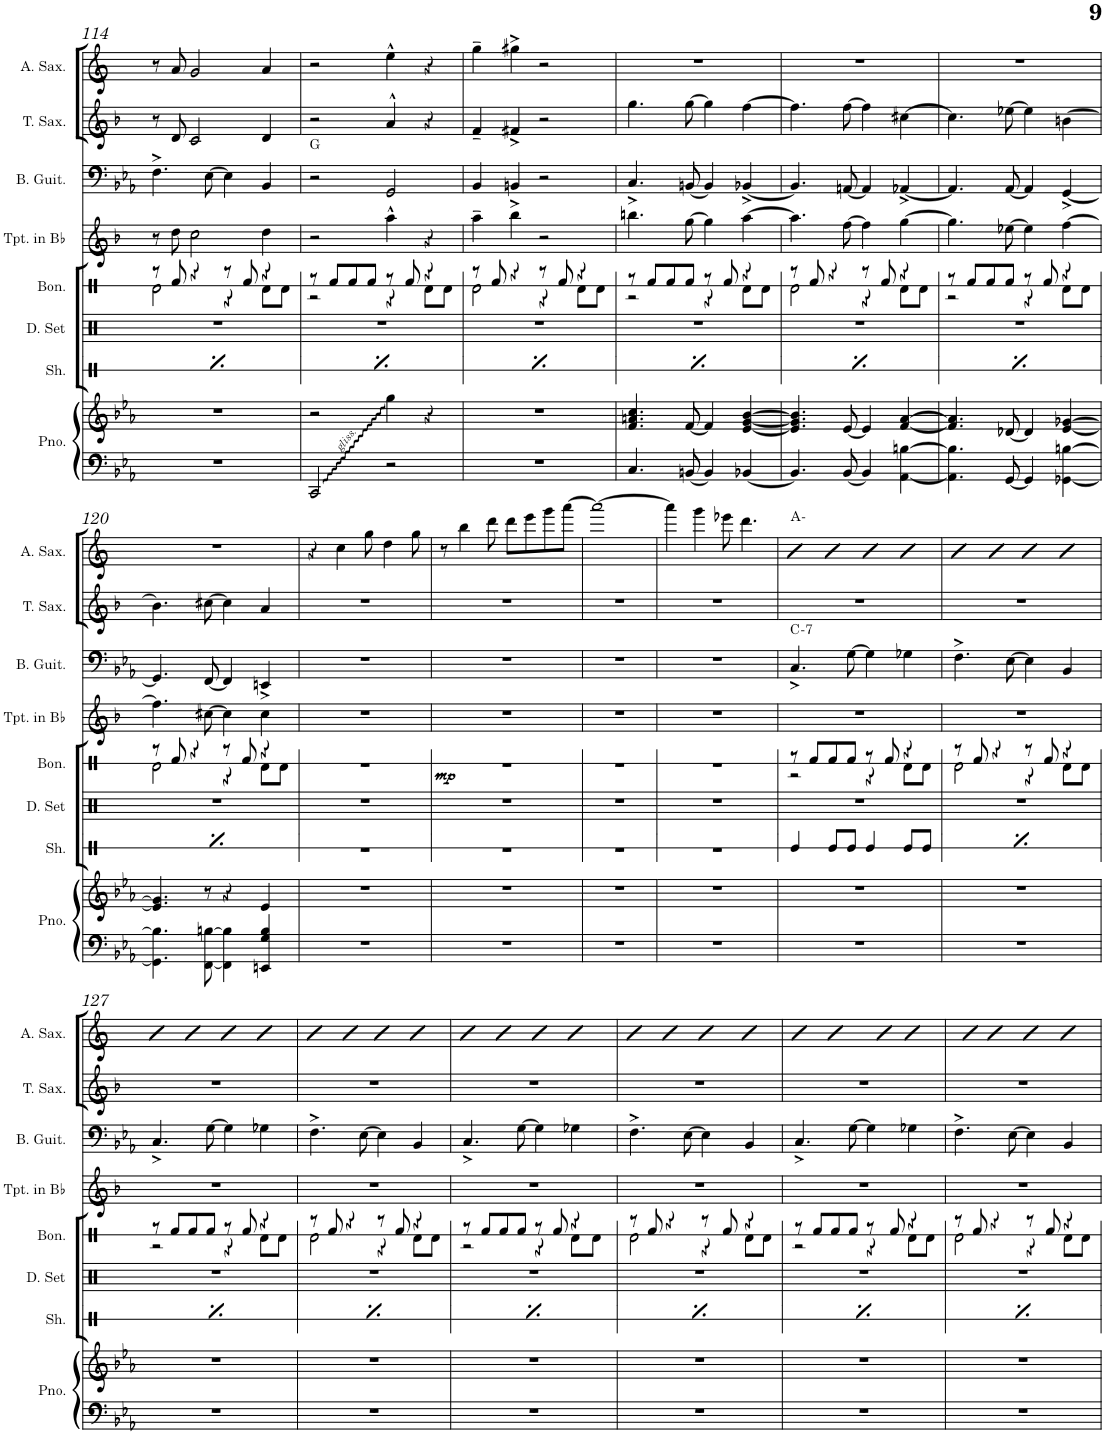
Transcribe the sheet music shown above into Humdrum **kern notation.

**kern	**kern	**kern	**kern	**kern	**dynam	**kern	**kern	**harte	**kern	**kern	**harte
*part8	*part8	*part7	*part6	*part5	*part5	*part4	*part3	*part3	*part2	*part1	*part1
*staff9	*staff8	*staff7	*staff6	*staff5	*staff5	*staff4	*staff3	*	*staff2	*staff1	*
*I"Piano	*	*I"Shaker	*I"Drumset	*I"Bongos	*	*I"Trumpet in Bb	*I"Bass Guitar	*	*I"Tenor Saxophone	*I"Alto Saxophone	*
*I'Pno.	*	*I'Sh.	*I'D. Set	*I'Bon.	*	*I'Tpt. in Bb	*I'B. Guit.	*	*I'T. Sax.	*I'A. Sax.	*
!!LO:PB:g=z
*clefF4	*clefG2	*clefX	*clefX	*clefX	*	*clefG2	*clefF4	*	*clefG2	*clefG2	*
*	*	*	*	*	*	*Trd1c2	*Trd7c12	*	*Trd8c14	*Trd5c9	*
*k[b-e-a-]	*k[b-e-a-]	*k[]	*k[]	*k[]	*	*k[b-]	*k[b-e-a-]	*	*k[b-]	*k[]	*
*M4/4	*M4/4	*M4/4	*M4/4	*M4/4	*	*M4/4	*M4/4	*	*M4/4	*M4/4	*
=114	=114	=114	=114	=114	=114	=114	=114	=114	=114	=114	=114
*	*	*	*	*^	*	*	*	*	*	*	*
1r	1r	4Re/	1r	8r	2Rd\	.	8r	4.F^\	.	8r	8r	.
.	.	.	.	8Rf/	.	.	8dd\	.	.	8d/	8a/	.
.	.	8Re/L	.	4r	.	.	2cc\	.	.	2c/	2g/	.
.	.	8Re/J	.	.	.	.	.	[8E-\	.	.	.	.
.	.	4Re/	.	8r	4r	.	.	4E-\]	.	.	.	.
.	.	.	.	8Rf/	.	.	.	.	.	.	.	.
.	.	8Re/L	.	4r	8Rd\L	.	4dd\	4BB-/	.	4d/	4a/	.
.	.	8Re/J	.	.	8Rd\J	.	.	.	.	.	.	.
=115	=115	=115	=115	=115	=115	=115	=115	=115	=115	=115	=115	=115
2CC/	2r	4Re/	1r	8r	2r	.	2r	2r	G:maj	2r	2r	.
.	.	.	.	8Rf/L	.	.	.	.	.	.	.	.
.	.	8Re/L	.	8Rf/	.	.	.	.	.	.	.	.
.	.	8Re/J	.	8Rf/J	.	.	.	.	.	.	.	.
2r	4gg\	4Re/	.	8r	4r	.	4aa^^\	2GG/	.	4a^^/	4ee^^\	.
.	.	.	.	8Rf/	.	.	.	.	.	.	.	.
.	4r	8Re/L	.	4r	8Rd\L	.	4r	.	.	4r	4r	.
.	.	8Re/J	.	.	8Rd\J	.	.	.	.	.	.	.
=116	=116	=116	=116	=116	=116	=116	=116	=116	=116	=116	=116	=116
1r	1r	4Re/	1r	8r	2Rd\	.	4aa~\	4BB-/	.	4f~/	4gg~\	.
.	.	.	.	8Rf/	.	.	.	.	.	.	.	.
.	.	8Re/L	.	4r	.	.	4bb-^\	4BBn/	.	4f#X^/	4gg#X^\	.
.	.	8Re/J	.	.	.	.	.	.	.	.	.	.
.	.	4Re/	.	8r	4r	.	2r	2r	.	2r	2r	.
.	.	.	.	8Rf/	.	.	.	.	.	.	.	.
.	.	8Re/L	.	4r	8Rd\L	.	.	.	.	.	.	.
.	.	8Re/J	.	.	8Rd\J	.	.	.	.	.	.	.
=117	=117	=117	=117	=117	=117	=117	=117	=117	=117	=117	=117	=117
4.C/	4.f/ 4.an/ 4.cc/	4Re/	1r	8r	2r	.	4.bbn\	4.C^/	.	4.gg\	1r	.
.	.	.	.	8Rf/L	.	.	.	.	.	.	.	.
.	.	8Re/L	.	8Rf/	.	.	.	.	.	.	.	.
[8BBn/	[8f/	8Re/J	.	8Rf/J	.	.	[8gg\	[8BBn/	.	[8gg\	.	.
4BB/]	4f/]	4Re/	.	8r	4r	.	4gg\]	4BB/]	.	4gg\]	.	.
.	.	.	.	8Rf/	.	.	.	.	.	.	.	.
[4BB-X/	[4e-/ [4g/ [4b-/	8Re/L	.	4r	8Rd\L	.	[4aa\	[4BB-X^/	.	[4ff\	.	.
.	.	8Re/J	.	.	8Rd\J	.	.	.	.	.	.	.
=118	=118	=118	=118	=118	=118	=118	=118	=118	=118	=118	=118	=118
4.BB-/]	4.e-/] 4.g/] 4.b-/]	4Re/	1r	8r	2Rd\	.	4.aa\]	4.BB-/]	.	4.ff\]	1r	.
.	.	.	.	8Rf/	.	.	.	.	.	.	.	.
.	.	8Re/L	.	4r	.	.	.	.	.	.	.	.
[8BB-/	[8e-/	8Re/J	.	.	.	.	[8ff\	[8AAn/	.	[8ff\	.	.
4BB-/]	4e-/]	4Re/	.	8r	4r	.	4ff\]	4AA/]	.	4ff\]	.	.
.	.	.	.	8Rf/	.	.	.	.	.	.	.	.
[4AA-\ [4Bn\	[4f/ [4a-/	8Re/L	.	4r	8Rd\L	.	[4gg\	[4AA-X^/	.	[4cc#X\	.	.
.	.	8Re/J	.	.	8Rd\J	.	.	.	.	.	.	.
=119	=119	=119	=119	=119	=119	=119	=119	=119	=119	=119	=119	=119
4.AA-\] 4.B\]	4.f/] 4.a-/]	4Re/	1r	8r	2r	.	4.gg\]	4.AA-/]	.	4.cc#\]	1r	.
.	.	.	.	8Rf/L	.	.	.	.	.	.	.	.
.	.	8Re/L	.	8Rf/	.	.	.	.	.	.	.	.
[8GG/	[8d-X/	8Re/J	.	8Rf/J	.	.	[8ee-X\	[8AA-/	.	[8ee-X\	.	.
4GG/]	4d-/]	4Re/	.	8r	4r	.	4ee-\]	4AA-/]	.	4ee-\]	.	.
.	.	.	.	8Rf/	.	.	.	.	.	.	.	.
[4GG-X\ [4Bn\	[4e-/ [4g-X/	8Re/L	.	4r	8Rd\L	.	[4ff\	[4GG^/	.	[4bn\	.	.
.	.	8Re/J	.	.	8Rd\J	.	.	.	.	.	.	.
!!LO:LB:g=z
=120	=120	=120	=120	=120	=120	=120	=120	=120	=120	=120	=120	=120
4.GG-\] 4.B\]	4.e-/] 4.g-/]	4Re/	1r	8r	2Rd\	.	4.ff\]	4.GG/]	.	4.b\]	1r	.
.	.	.	.	8Rf/	.	.	.	.	.	.	.	.
.	.	8Re/L	.	4r	.	.	.	.	.	.	.	.
[8FF\ [8Bn\	8r	8Re/J	.	.	.	.	[8cc#X\	[8FF/	.	[8cc#X\	.	.
4FF\] 4B\]	4r	4Re/	.	8r	4r	.	4cc#\]	4FF/]	.	4cc#\]	.	.
.	.	.	.	8Rf/	.	.	.	.	.	.	.	.
4EEn/ 4G/ 4B/	4e-/	8Re/L	.	4r	8Rd\L	.	4cc#\	4EEn^/	.	4a/	.	.
.	.	8Re/J	.	.	8Rd\J	.	.	.	.	.	.	.
*	*	*	*	*v	*v	*	*	*	*	*	*	*
=121	=121	=121	=121	=121	=121	=121	=121	=121	=121	=121	=121
1r	1r	1r	1r	1r	.	1r	1r	.	1r	4r	.
.	.	.	.	.	.	.	.	.	.	4cc\	.
.	.	.	.	.	.	.	.	.	.	8gg\	.
.	.	.	.	.	.	.	.	.	.	4dd\	.
.	.	.	.	.	.	.	.	.	.	8gg\	.
=122	=122	=122	=122	=122	=122	=122	=122	=122	=122	=122	=122
!	!	!	!	!	!LO:DY:b	!	!	!	!	!	!
1r	1r	1r	1r	1r	mp	1r	1r	.	1r	8r	.
.	.	.	.	.	.	.	.	.	.	4bb\	.
.	.	.	.	.	.	.	.	.	.	[8ddd\	.
.	.	.	.	.	.	.	.	.	.	8ddd\L]	.
.	.	.	.	.	.	.	.	.	.	8eee\	.
.	.	.	.	.	.	.	.	.	.	8ggg\	.
.	.	.	.	.	.	.	.	.	.	[8aaa\J	.
=123	=123	=123	=123	=123	=123	=123	=123	=123	=123	=123	=123
1r	1r	1r	1r	1r	.	1r	1r	.	1r	1aaa_	.
=124	=124	=124	=124	=124	=124	=124	=124	=124	=124	=124	=124
1r	1r	1r	1r	1r	.	1r	1r	.	1r	4aaa\]	.
.	.	.	.	.	.	.	.	.	.	4ggg\	.
.	.	.	.	.	.	.	.	.	.	8eee-X\	.
.	.	.	.	.	.	.	.	.	.	4.ddd\	.
=125	=125	=125	=125	=125	=125	=125	=125	=125	=125	=125	=125
*	*	*	*	*^	*	*	*	*	*	*^	*
!	!	!	!	!	!	!	!	!	!LO:H:kt=7	!	!	!	!
1r	1r	4Re/	1r	8r	2r	.	1r	4.C^/	C:min7	1r	2ccc!	4b	A:min
.	.	.	.	8Rf/L	.	.	.	.	.	.	.	.	.
.	.	8Re/L	.	8Rf/	.	.	.	.	.	.	.	4b	.
.	.	8Re/J	.	8Rf/J	.	.	.	[8G\	.	.	.	.	.
.	.	4Re/	.	8r	4r	.	.	4G\]	.	.	4.ddd!	4b	.
.	.	.	.	8Rf/	.	.	.	.	.	.	.	.	.
.	.	8Re/L	.	4r	8Rd\L	.	.	4G-X\	.	.	.	4b	.
.	.	8Re/J	.	.	8Rd\J	.	.	.	.	.	[8eee!	.	.
=126	=126	=126	=126	=126	=126	=126	=126	=126	=126	=126	=126	=126	=126
1r	1r	4Re/	1r	8r	2Rd\	.	1r	4.F^\	.	1r	4eee!]	4b	.
.	.	.	.	8Rf/	.	.	.	.	.	.	.	.	.
.	.	8Re/L	.	4r	.	.	.	.	.	.	4aa!	4b	.
.	.	8Re/J	.	.	.	.	.	[8E-\	.	.	.	.	.
.	.	4Re/	.	8r	4r	.	.	4E-\]	.	.	2ryy	4b	.
.	.	.	.	8Rf/	.	.	.	.	.	.	.	.	.
.	.	8Re/L	.	4r	8Rd\L	.	.	4BB-/	.	.	.	4b	.
.	.	8Re/J	.	.	8Rd\J	.	.	.	.	.	.	.	.
!!LO:LB:g=z	!!
=127	=127	=127	=127	=127	=127	=127	=127	=127	=127	=127	=127	=127	=127
1r	1r	4Re/	1r	8r	2r	.	1r	4.C^/	.	1r	2ryy	4b	.
.	.	.	.	8Rf/L	.	.	.	.	.	.	.	.	.
.	.	8Re/L	.	8Rf/	.	.	.	.	.	.	.	4b	.
.	.	8Re/J	.	8Rf/J	.	.	.	[8G\	.	.	.	.	.
.	.	4Re/	.	8r	4r	.	.	4G\]	.	.	4ryy	4b	.
.	.	.	.	8Rf/	.	.	.	.	.	.	.	.	.
.	.	8Re/L	.	4r	8Rd\L	.	.	4G-X\	.	.	8aa!L	4b	.
.	.	8Re/J	.	.	8Rd\J	.	.	.	.	.	8aa!J	.	.
=128	=128	=128	=128	=128	=128	=128	=128	=128	=128	=128	=128	=128	=128
1r	1r	4Re/	1r	8r	2Rd\	.	1r	4.F^\	.	1r	8eee-X!	4b	.
.	.	.	.	8Rf/	.	.	.	.	.	.	4.ddd!	.	.
.	.	8Re/L	.	4r	.	.	.	.	.	.	.	4b	.
.	.	8Re/J	.	.	.	.	.	[8E-\	.	.	.	.	.
.	.	4Re/	.	8r	4r	.	.	4E-\]	.	.	8eee-!	4b	.
.	.	.	.	8Rf/	.	.	.	.	.	.	[4.ddd!	.	.
.	.	8Re/L	.	4r	8Rd\L	.	.	4BB-/	.	.	.	4b	.
.	.	8Re/J	.	.	8Rd\J	.	.	.	.	.	.	.	.
=129	=129	=129	=129	=129	=129	=129	=129	=129	=129	=129	=129	=129	=129
1r	1r	4Re/	1r	8r	2r	.	1r	4.C^/	.	1r	2.ddd!]	4b	.
.	.	.	.	8Rf/L	.	.	.	.	.	.	.	.	.
.	.	8Re/L	.	8Rf/	.	.	.	.	.	.	.	4b	.
.	.	8Re/J	.	8Rf/J	.	.	.	[8G\	.	.	.	.	.
.	.	4Re/	.	8r	4r	.	.	4G\]	.	.	.	4b	.
.	.	.	.	8Rf/	.	.	.	.	.	.	.	.	.
*	*	*	*	*	*	*	*	*	*	*	*Xbrackettup	*	*
.	.	8Re/L	.	4r	8Rd\L	.	.	4G-X\	.	.	12bb!L	4b	.
.	.	.	.	.	.	.	.	.	.	.	12aa!	.	.
.	.	8Re/J	.	.	8Rd\J	.	.	.	.	.	.	.	.
.	.	.	.	.	.	.	.	.	.	.	12gg!J	.	.
=130	=130	=130	=130	=130	=130	=130	=130	=130	=130	=130	=130	=130	=130
1r	1r	4Re/	1r	8r	2Rd\	.	1r	4.F^\	.	1r	8ff#X!L	4b	.
.	.	.	.	8Rf/	.	.	.	.	.	.	8aa!	.	.
.	.	8Re/L	.	4r	.	.	.	.	.	.	8gg#X!	4b	.
.	.	8Re/J	.	.	.	.	.	[8E-\	.	.	8ff#!J	.	.
.	.	4Re/	.	8r	4r	.	.	4E-\]	.	.	12gg#!L	4b	.
.	.	.	.	.	.	.	.	.	.	.	12ee!	.	.
.	.	.	.	8Rf/	.	.	.	.	.	.	.	.	.
.	.	.	.	.	.	.	.	.	.	.	12cc!J	.	.
.	.	8Re/L	.	4r	8Rd\L	.	.	4BB-/	.	.	8a!L	4b	.
.	.	8Re/J	.	.	8Rd\J	.	.	.	.	.	8ffn!J	.	.
=131	=131	=131	=131	=131	=131	=131	=131	=131	=131	=131	=131	=131	=131
1r	1r	4Re/	1r	8r	2r	.	1r	4.C^/	.	1r	8dd!L	4b	.
.	.	.	.	8Rf/L	.	.	.	.	.	.	8dd#X!	.	.
.	.	8Re/L	.	8Rf/	.	.	.	.	.	.	8ee!	4b	.
.	.	8Re/J	.	8Rf/J	.	.	.	[8G\	.	.	8cc!J	.	.
.	.	4Re/	.	8r	4r	.	.	4G\]	.	.	8b!L	4b	.
.	.	.	.	8Rf/	.	.	.	.	.	.	8a!	.	.
.	.	8Re/L	.	4r	8Rd\L	.	.	4G-X\	.	.	8ddn!	4b	.
.	.	8Re/J	.	.	8Rd\J	.	.	.	.	.	8b!J	.	.
=132	=132	=132	=132	=132	=132	=132	=132	=132	=132	=132	=132	=132	=132
1r	1r	4Re/	1r	8r	2Rd\	.	1r	4.F^\	.	1r	8cc!L	4b	.
.	.	.	.	8Rf/	.	.	.	.	.	.	8e!	.	.
.	.	8Re/L	.	4r	.	.	.	.	.	.	8g#X!	4b	.
.	.	8Re/J	.	.	.	.	.	[8E-\	.	.	8b!J	.	.
.	.	4Re/	.	8r	4r	.	.	4E-\]	.	.	8a!L	4b	.
.	.	.	.	8Rf/	.	.	.	.	.	.	8gn!	.	.
.	.	8Re/L	.	4r	8Rd\L	.	.	4BB-/	.	.	8f#X!	4b	.
.	.	8Re/J	.	.	8Rd\J	.	.	.	.	.	8a!J	.	.
*	*	*	*	*v	*v	*	*	*	*	*	*v	*v	*
=	=	=	=	=	=	=	=	=	=	=	=
*-	*-	*-	*-	*-	*-	*-	*-	*-	*-	*-	*-
